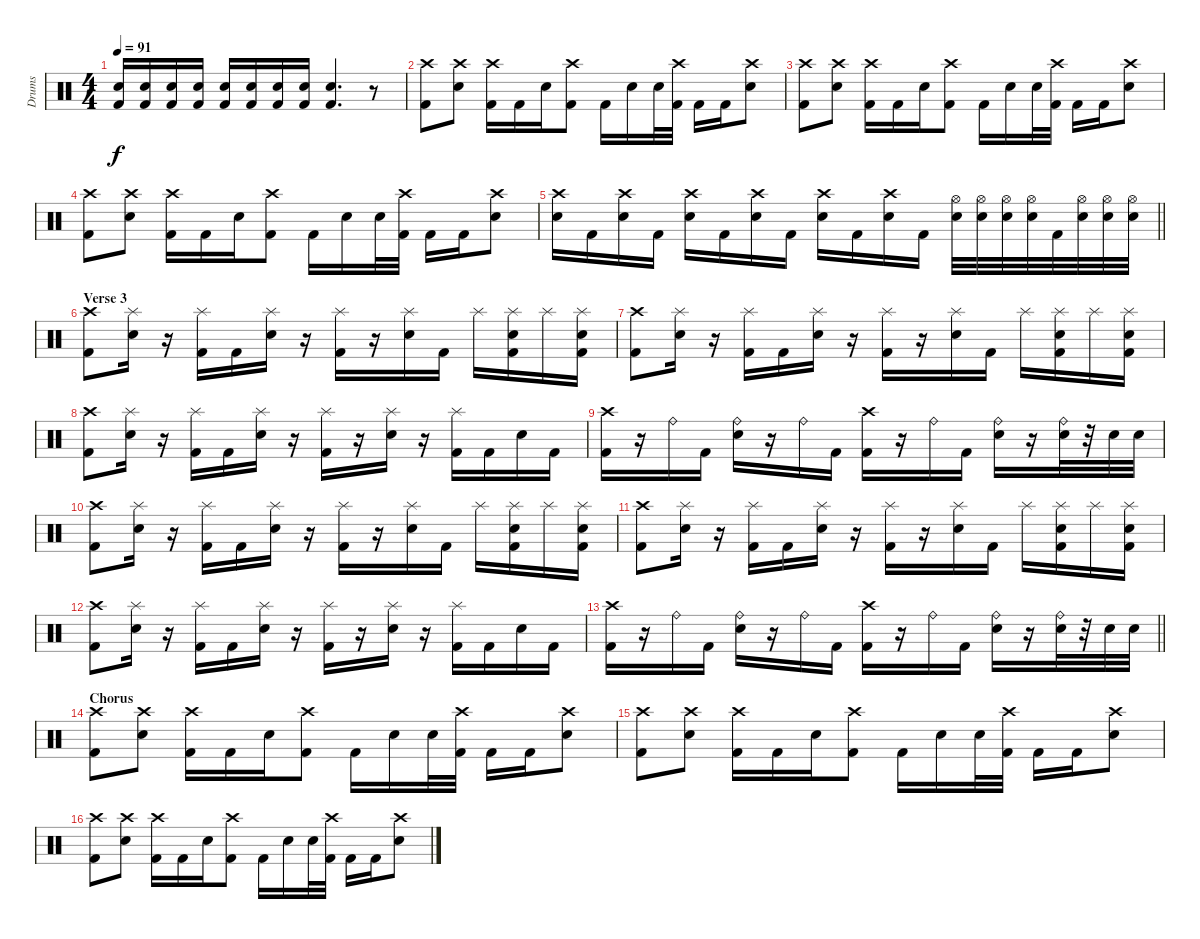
\track ("Drums" "Drums") {instrument percussion}
\staff {score}
\articulation defaults
\ts (4 4)
\tempo 91
\clef neutral
\ks c
("Electric Snare (hit)" "Kick (hit) 2").16{dy f} ("Electric Snare (hit)" "Kick (hit) 2").16 ("Electric Snare (hit)" "Kick (hit) 2").16 ("Electric Snare (hit)" "Kick (hit) 2").16 ("Electric Snare (hit)" "Kick (hit) 2").16 ("Electric Snare (hit)" "Kick (hit) 2").16 ("Electric Snare (hit)" "Kick (hit) 2").16 ("Electric Snare (hit)" "Kick (hit) 2").16 ("Electric Snare (hit)" "Kick (hit) 2").4{d} r.8 |
("Crash high (hit)" "Kick (hit) 2").8 ("Crash high (hit)" "Electric Snare (hit)").8 ("Crash high (hit)" "Kick (hit) 2").16 "Kick (hit) 2".16 "Electric Snare (hit)".16 ("Crash high (hit)" "Kick (hit) 2").8 "Kick (hit) 2".16 "Electric Snare (hit)".16 "Electric Snare (hit)".32 ("Crash high (hit)" "Kick (hit) 2").32 "Kick (hit) 2".16 "Kick (hit) 2".16 ("Crash high (hit)" "Electric Snare (hit)").8 |
("Crash high (hit)" "Kick (hit) 2").8 ("Crash high (hit)" "Electric Snare (hit)").8 ("Crash high (hit)" "Kick (hit) 2").16 "Kick (hit) 2".16 "Electric Snare (hit)".16 ("Crash high (hit)" "Kick (hit) 2").8 "Kick (hit) 2".16 "Electric Snare (hit)".16 "Electric Snare (hit)".32 ("Crash high (hit)" "Kick (hit) 2").32 "Kick (hit) 2".16 "Kick (hit) 2".16 ("Crash high (hit)" "Electric Snare (hit)").8 |
("Crash high (hit)" "Kick (hit) 2").8 ("Crash high (hit)" "Electric Snare (hit)").8 ("Crash high (hit)" "Kick (hit) 2").16 "Kick (hit) 2".16 "Electric Snare (hit)".16 ("Crash high (hit)" "Kick (hit) 2").8 "Kick (hit) 2".16 "Electric Snare (hit)".16 "Electric Snare (hit)".32 ("Crash high (hit)" "Kick (hit) 2").32 "Kick (hit) 2".16 "Kick (hit) 2".16 ("Crash high (hit)" "Electric Snare (hit)").8 |
\barLineRight lightlight
("Crash high (hit)" "Electric Snare (hit)").16 "Kick (hit) 2".16 ("Crash high (hit)" "Electric Snare (hit)").16 "Kick (hit) 2".16 ("Crash high (hit)" "Electric Snare (hit)").16 "Kick (hit) 2".16 ("Crash high (hit)" "Electric Snare (hit)").16 "Kick (hit) 2".16 ("Crash high (hit)" "Electric Snare (hit)").16 "Kick (hit) 2".16 ("Crash high (hit)" "Electric Snare (hit)").16 "Kick (hit) 2".16 ("Hi-Hat (open)" "Electric Snare (hit)").32 ("Hi-Hat (open)" "Electric Snare (hit)").32 ("Hi-Hat (open)" "Electric Snare (hit)").32 ("Hi-Hat (open)" "Electric Snare (hit)").32 "Kick (hit) 2".32 ("Hi-Hat (open)" "Electric Snare (hit)").32 ("Hi-Hat (open)" "Electric Snare (hit)").32 ("Hi-Hat (open)" "Electric Snare (hit)").32 |
\section ("" "Verse 3")
("Crash high (hit)" "Kick (hit) 2").8 ("Splash (hit)" "Electric Snare (hit)").16 r.16 ("Splash (hit)" "Kick (hit) 2").16 "Kick (hit) 2".16 ("Splash (hit)" "Electric Snare (hit)").16 r.16 ("Splash (hit)" "Kick (hit) 2").16 r.16 ("Splash (hit)" "Electric Snare (hit)").16 "Kick (hit) 2".16 "Splash (hit)".16 ("Splash (hit)" "Electric Snare (hit)" "Kick (hit) 2").16 "Splash (hit)".16 ("Splash (hit)" "Electric Snare (hit)" "Kick (hit) 2").16 |
("Crash high (hit)" "Kick (hit) 2").8 ("Splash (hit)" "Electric Snare (hit)").16 r.16 ("Splash (hit)" "Kick (hit) 2").16 "Kick (hit) 2".16 ("Splash (hit)" "Electric Snare (hit)").16 r.16 ("Splash (hit)" "Kick (hit) 2").16 r.16 ("Splash (hit)" "Electric Snare (hit)").16 "Kick (hit) 2".16 "Splash (hit)".16 ("Splash (hit)" "Electric Snare (hit)" "Kick (hit) 2").16 "Splash (hit)".16 ("Splash (hit)" "Electric Snare (hit)" "Kick (hit) 2").16 |
("Crash high (hit)" "Kick (hit) 2").8 ("Splash (hit)" "Electric Snare (hit)").16 r.16 ("Splash (hit)" "Kick (hit) 2").16 "Kick (hit) 2".16 ("Splash (hit)" "Electric Snare (hit)").16 r.16 ("Splash (hit)" "Kick (hit) 2").16 r.16 ("Splash (hit)" "Electric Snare (hit)").16 r.16 ("Splash (hit)" "Kick (hit) 2").16 "Kick (hit) 2".16 "Electric Snare (hit)".16 "Kick (hit) 2".16 |
("Crash high (hit)" "Kick (hit) 2").16 r.16 "Ride (bell)".16 "Kick (hit) 2".16 ("Ride (bell)" "Electric Snare (hit)").16 r.16 "Ride (bell)".16 "Kick (hit) 2".16 ("Crash high (hit)" "Kick (hit) 2").16 r.16 "Ride (bell)".16 "Kick (hit) 2".16 ("Ride (bell)" "Electric Snare (hit)").16 r.16 ("Ride (bell)" "Electric Snare (hit)").32 r.32 "Electric Snare (hit)".32 "Electric Snare (hit)".32 |
("Crash high (hit)" "Kick (hit) 2").8 ("Splash (hit)" "Electric Snare (hit)").16 r.16 ("Splash (hit)" "Kick (hit) 2").16 "Kick (hit) 2".16 ("Splash (hit)" "Electric Snare (hit)").16 r.16 ("Splash (hit)" "Kick (hit) 2").16 r.16 ("Splash (hit)" "Electric Snare (hit)").16 "Kick (hit) 2".16 "Splash (hit)".16 ("Splash (hit)" "Electric Snare (hit)" "Kick (hit) 2").16 "Splash (hit)".16 ("Splash (hit)" "Electric Snare (hit)" "Kick (hit) 2").16 |
("Crash high (hit)" "Kick (hit) 2").8 ("Splash (hit)" "Electric Snare (hit)").16 r.16 ("Splash (hit)" "Kick (hit) 2").16 "Kick (hit) 2".16 ("Splash (hit)" "Electric Snare (hit)").16 r.16 ("Splash (hit)" "Kick (hit) 2").16 r.16 ("Splash (hit)" "Electric Snare (hit)").16 "Kick (hit) 2".16 "Splash (hit)".16 ("Splash (hit)" "Electric Snare (hit)" "Kick (hit) 2").16 "Splash (hit)".16 ("Splash (hit)" "Electric Snare (hit)" "Kick (hit) 2").16 |
("Crash high (hit)" "Kick (hit) 2").8 ("Splash (hit)" "Electric Snare (hit)").16 r.16 ("Splash (hit)" "Kick (hit) 2").16 "Kick (hit) 2".16 ("Splash (hit)" "Electric Snare (hit)").16 r.16 ("Splash (hit)" "Kick (hit) 2").16 r.16 ("Splash (hit)" "Electric Snare (hit)").16 r.16 ("Splash (hit)" "Kick (hit) 2").16 "Kick (hit) 2".16 "Electric Snare (hit)".16 "Kick (hit) 2".16 |
\barLineRight lightlight
("Crash high (hit)" "Kick (hit) 2").16 r.16 "Ride (bell)".16 "Kick (hit) 2".16 ("Ride (bell)" "Electric Snare (hit)").16 r.16 "Ride (bell)".16 "Kick (hit) 2".16 ("Crash high (hit)" "Kick (hit) 2").16 r.16 "Ride (bell)".16 "Kick (hit) 2".16 ("Ride (bell)" "Electric Snare (hit)").16 r.16 ("Ride (bell)" "Electric Snare (hit)").32 r.32 "Electric Snare (hit)".32 "Electric Snare (hit)".32 |
\section ("" "Chorus")
("Crash high (hit)" "Kick (hit) 2").8 ("Crash high (hit)" "Electric Snare (hit)").8 ("Crash high (hit)" "Kick (hit) 2").16 "Kick (hit) 2".16 "Electric Snare (hit)".16 ("Crash high (hit)" "Kick (hit) 2").8 "Kick (hit) 2".16 "Electric Snare (hit)".16 "Electric Snare (hit)".32 ("Crash high (hit)" "Kick (hit) 2").32 "Kick (hit) 2".16 "Kick (hit) 2".16 ("Crash high (hit)" "Electric Snare (hit)").8 |
("Crash high (hit)" "Kick (hit) 2").8 ("Crash high (hit)" "Electric Snare (hit)").8 ("Crash high (hit)" "Kick (hit) 2").16 "Kick (hit) 2".16 "Electric Snare (hit)".16 ("Crash high (hit)" "Kick (hit) 2").8 "Kick (hit) 2".16 "Electric Snare (hit)".16 "Electric Snare (hit)".32 ("Crash high (hit)" "Kick (hit) 2").32 "Kick (hit) 2".16 "Kick (hit) 2".16 ("Crash high (hit)" "Electric Snare (hit)").8 |
("Crash high (hit)" "Kick (hit) 2").8 ("Crash high (hit)" "Electric Snare (hit)").8 ("Crash high (hit)" "Kick (hit) 2").16 "Kick (hit) 2".16 "Electric Snare (hit)".16 ("Crash high (hit)" "Kick (hit) 2").8 "Kick (hit) 2".16 "Electric Snare (hit)".16 "Electric Snare (hit)".32 ("Crash high (hit)" "Kick (hit) 2").32 "Kick (hit) 2".16 "Kick (hit) 2".16 ("Crash high (hit)" "Electric Snare (hit)").8
